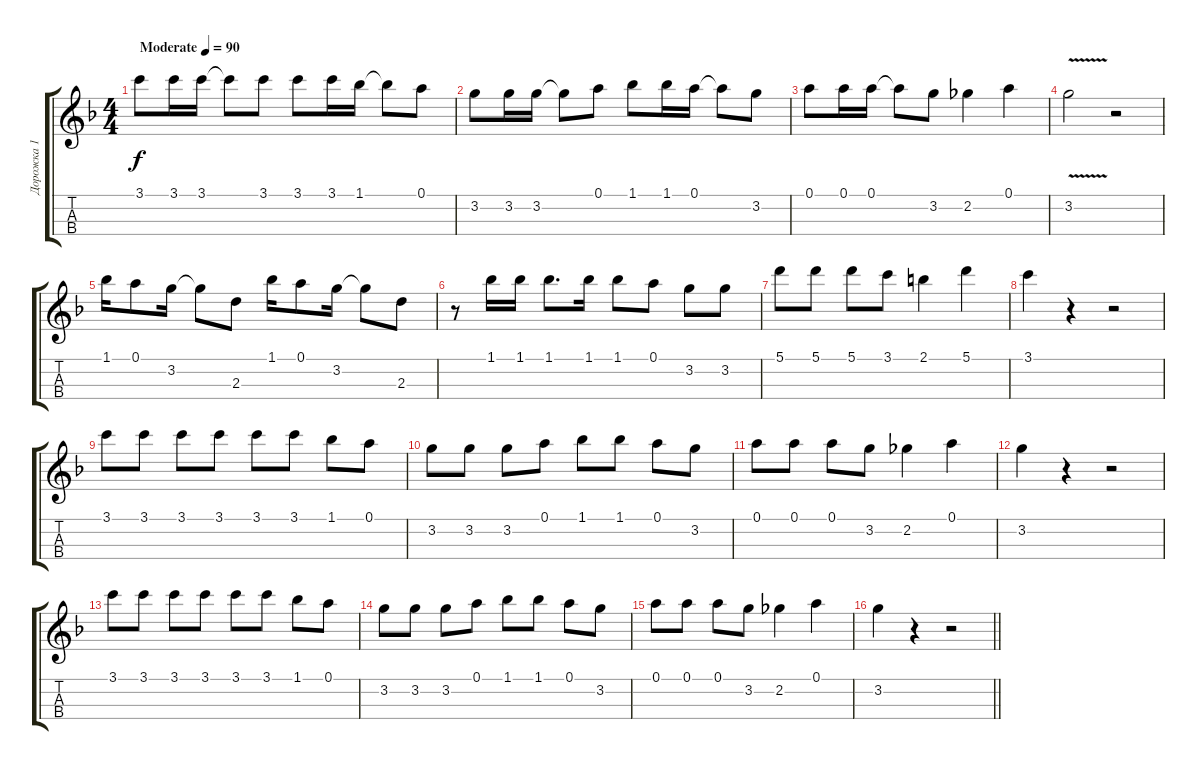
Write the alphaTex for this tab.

\track ("Дорожка 1" "Дорожка 1") {instrument acousticguitarsteel}
\staff {score tabs}
\tuning (A4 E4 C4 G3) {hide}
\ts (4 4)
\tempo (90 "Moderate")
\clef g2
\ks dminor
3.1.8{dy f instrument acousticguitarsteel} 3.1.16 3.1.16 3.1{t}.8 3.1.8 3.1.8 3.1.16 1.1.16 1.1{t}.8 0.1.8 |
3.2.8 3.2.16 3.2.16 3.2{t}.8 0.1.8 1.1.8 1.1.16 0.1.16 0.1{t}.8 3.2.8 |
0.1.8 0.1.16 0.1.16 0.1{t}.8 3.2.8 2.2.4 0.1.4 |
3.2{v}.2 r.2 |
1.1.16 0.1.8 3.2.16 3.2{t}.8 2.3.8 1.1.16 0.1.8 3.2.16 3.2{t}.8 2.3.8 |
r.8 1.1.16 1.1.16 1.1.8{d} 1.1.16 1.1.8 0.1.8 3.2.8 3.2.8 |
5.1.8 5.1.8 5.1.8 3.1.8 2.1.4 5.1.4 |
3.1.4 r.4 r.2 |
3.1.8 3.1.8 3.1.8 3.1.8 3.1.8 3.1.8 1.1.8 0.1.8 |
3.2.8 3.2.8 3.2.8 0.1.8 1.1.8 1.1.8 0.1.8 3.2.8 |
0.1.8 0.1.8 0.1.8 3.2.8 2.2.4 0.1.4 |
3.2.4 r.4 r.2 |
3.1.8 3.1.8 3.1.8 3.1.8 3.1.8 3.1.8 1.1.8 0.1.8 |
3.2.8 3.2.8 3.2.8 0.1.8 1.1.8 1.1.8 0.1.8 3.2.8 |
0.1.8 0.1.8 0.1.8 3.2.8 2.2.4 0.1.4 |
\barLineRight lightlight
3.2.4 r.4 r.2
